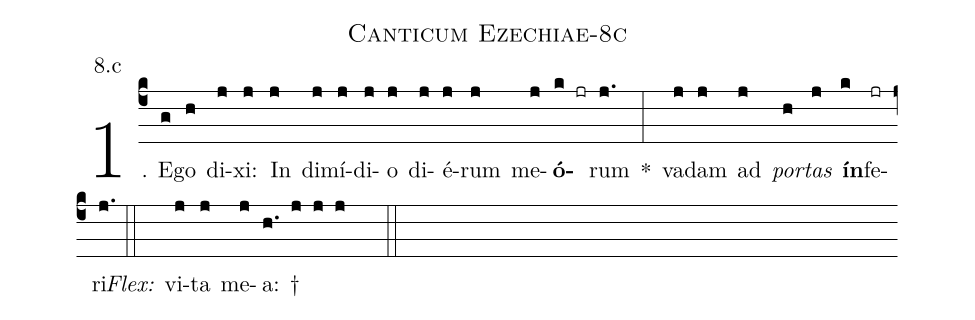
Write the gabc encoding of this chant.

name: Canticum Ezechiae-8c;
annotation: 8.c;
%%
(c4)1. E(g)go(h) di(j)xi:(j) In(j) di(j)mí(j)di(j)o(j) di(j)é(j)rum(j) me(j)<b>ó</b>(k jr)rum(j.) *(:) va(j)dam(j) ad(j) <i>por</i>(h)<i>tas</i>(j) <b>ín</b>(k)fe(jr)ri.(j.) (::)
<i>Flex:</i>()  vi(j)ta(j) me(j)a: †(h. j j j  ::)
